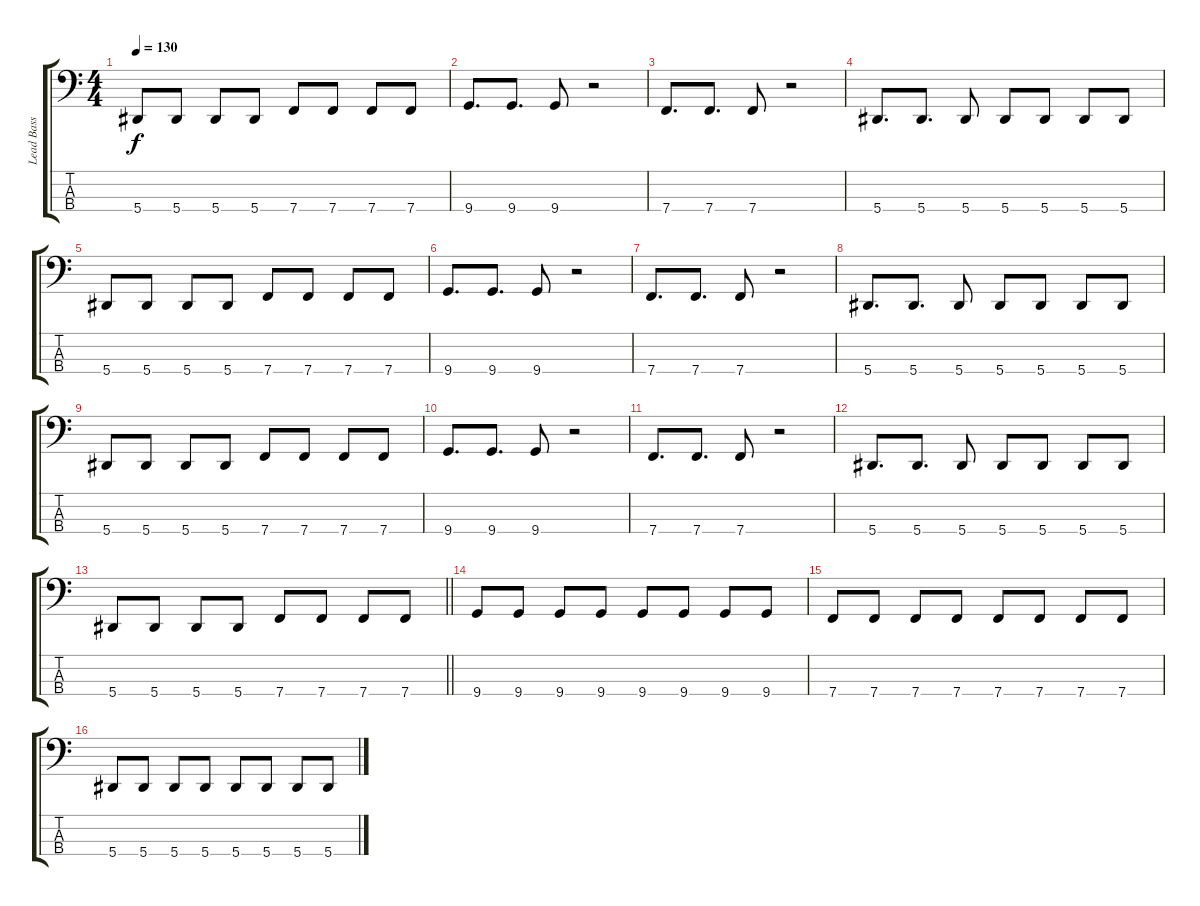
\track ("Lead Bass" "Lead Bass") {instrument electricbassfinger}
\staff {score tabs}
\tuning (Eb2 Bb1 F1 Bb0) {hide}
\ts (4 4)
\tempo 130
\clef f4
\ks c
5.4.8{dy f} 5.4.8 5.4.8 5.4.8 7.4.8 7.4.8 7.4.8 7.4.8 |
9.4.8{d} 9.4.8{d} 9.4.8 r.2 |
7.4.8{d} 7.4.8{d} 7.4.8 r.2 |
5.4.8{d} 5.4.8{d} 5.4.8 5.4.8 5.4.8 5.4.8 5.4.8 |
5.4.8 5.4.8 5.4.8 5.4.8 7.4.8 7.4.8 7.4.8 7.4.8 |
\section ("" "")
9.4.8{d} 9.4.8{d} 9.4.8 r.2 |
7.4.8{d} 7.4.8{d} 7.4.8 r.2 |
5.4.8{d} 5.4.8{d} 5.4.8 5.4.8 5.4.8 5.4.8 5.4.8 |
5.4.8 5.4.8 5.4.8 5.4.8 7.4.8 7.4.8 7.4.8 7.4.8 |
9.4.8{d} 9.4.8{d} 9.4.8 r.2 |
7.4.8{d} 7.4.8{d} 7.4.8 r.2 |
5.4.8{d} 5.4.8{d} 5.4.8 5.4.8 5.4.8 5.4.8 5.4.8 |
\barLineRight lightlight
5.4.8 5.4.8 5.4.8 5.4.8 7.4.8 7.4.8 7.4.8 7.4.8 |
\section ("" "")
9.4.8 9.4.8 9.4.8 9.4.8 9.4.8 9.4.8 9.4.8 9.4.8 |
7.4.8 7.4.8 7.4.8 7.4.8 7.4.8 7.4.8 7.4.8 7.4.8 |
5.4.8 5.4.8 5.4.8 5.4.8 5.4.8 5.4.8 5.4.8 5.4.8
